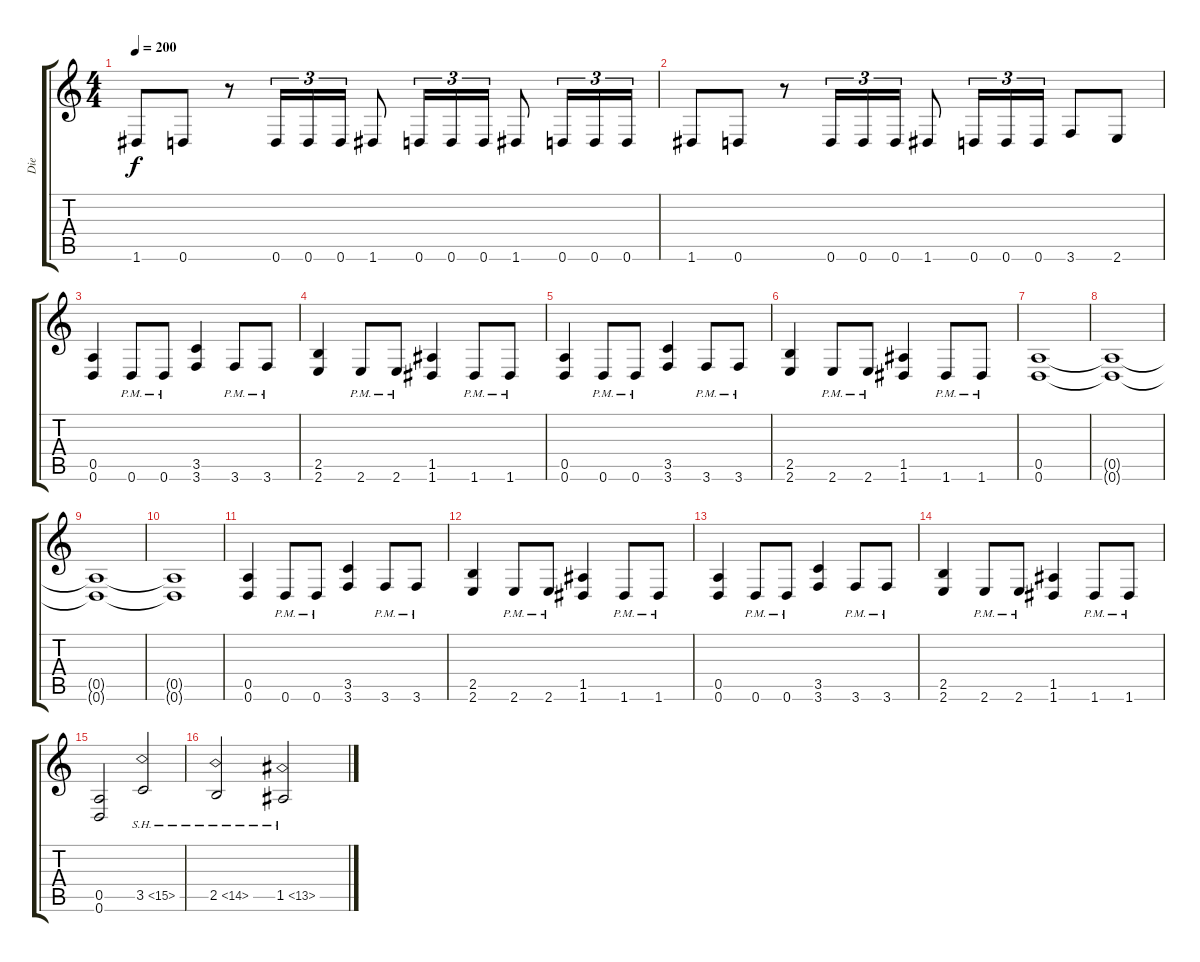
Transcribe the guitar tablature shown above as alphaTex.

\track ("Die" "Die") {instrument distortionguitar}
\staff {score tabs}
\tuning (E4 B3 G3 D3 A2 D2) {hide}
\ts (4 4)
\tempo 200
\clef g2
\ks c
1.6.8{dy f} 0.6.8 r.8 0.6.16{tu (3 2)} 0.6.16{tu (3 2)} 0.6.16{tu (3 2)} 1.6.8 0.6.16{tu (3 2)} 0.6.16{tu (3 2)} 0.6.16{tu (3 2)} 1.6.8 0.6.16{tu (3 2)} 0.6.16{tu (3 2)} 0.6.16{tu (3 2)} |
1.6.8 0.6.8 r.8 0.6.16{tu (3 2)} 0.6.16{tu (3 2)} 0.6.16{tu (3 2)} 1.6.8 0.6.16{tu (3 2)} 0.6.16{tu (3 2)} 0.6.16{tu (3 2)} 3.6.8 2.6.8 |
(0.5 0.6).4 0.6{pm}.8 0.6{pm}.8 (3.5 3.6).4 3.6{pm}.8 3.6{pm}.8 |
(2.5 2.6).4 2.6{pm}.8 2.6{pm}.8 (1.5 1.6).4 1.6{pm}.8 1.6{pm}.8 |
(0.5 0.6).4 0.6{pm}.8 0.6{pm}.8 (3.5 3.6).4 3.6{pm}.8 3.6{pm}.8 |
(2.5 2.6).4 2.6{pm}.8 2.6{pm}.8 (1.5 1.6).4 1.6{pm}.8 1.6{pm}.8 |
(0.5 0.6).1 |
(0.5{t} 0.6{t}).1 |
(0.5{t} 0.6{t}).1 |
(0.5{t} 0.6{t}).1 |
(0.5 0.6).4 0.6{pm}.8 0.6{pm}.8 (3.5 3.6).4 3.6{pm}.8 3.6{pm}.8 |
(2.5 2.6).4 2.6{pm}.8 2.6{pm}.8 (1.5 1.6).4 1.6{pm}.8 1.6{pm}.8 |
(0.5 0.6).4 0.6{pm}.8 0.6{pm}.8 (3.5 3.6).4 3.6{pm}.8 3.6{pm}.8 |
(2.5 2.6).4 2.6{pm}.8 2.6{pm}.8 (1.5 1.6).4 1.6{pm}.8 1.6{pm}.8 |
(0.5 0.6).2 3.5{sh 12}.2 |
2.5{sh 12}.2 1.5{sh 12}.2
